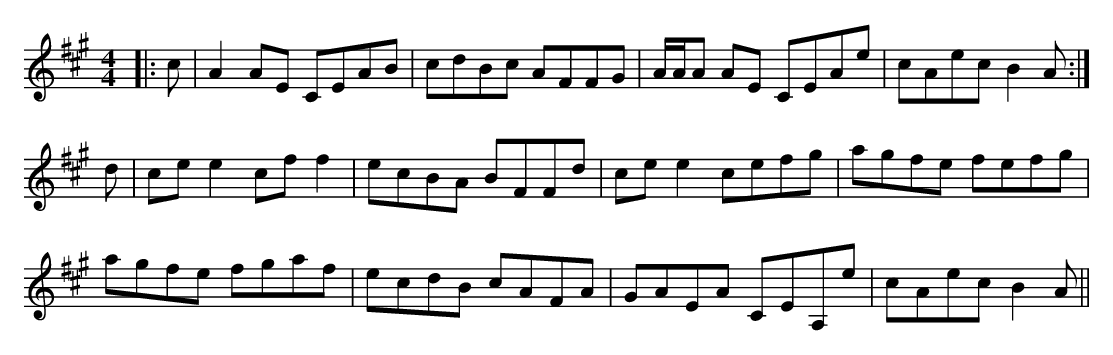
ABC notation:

X:1
M:4/4
K:A
|:c|A2AE CEAB|cdBc AFFG|A/A/A AE CEAe|cAec B2A:|
d|ce e2 cff2|ecBA BFFd|cee2 cefg|agfe fefg|
agfe fgaf|ecdB cAFA|GAEA CEA,e|cAec B2A||
